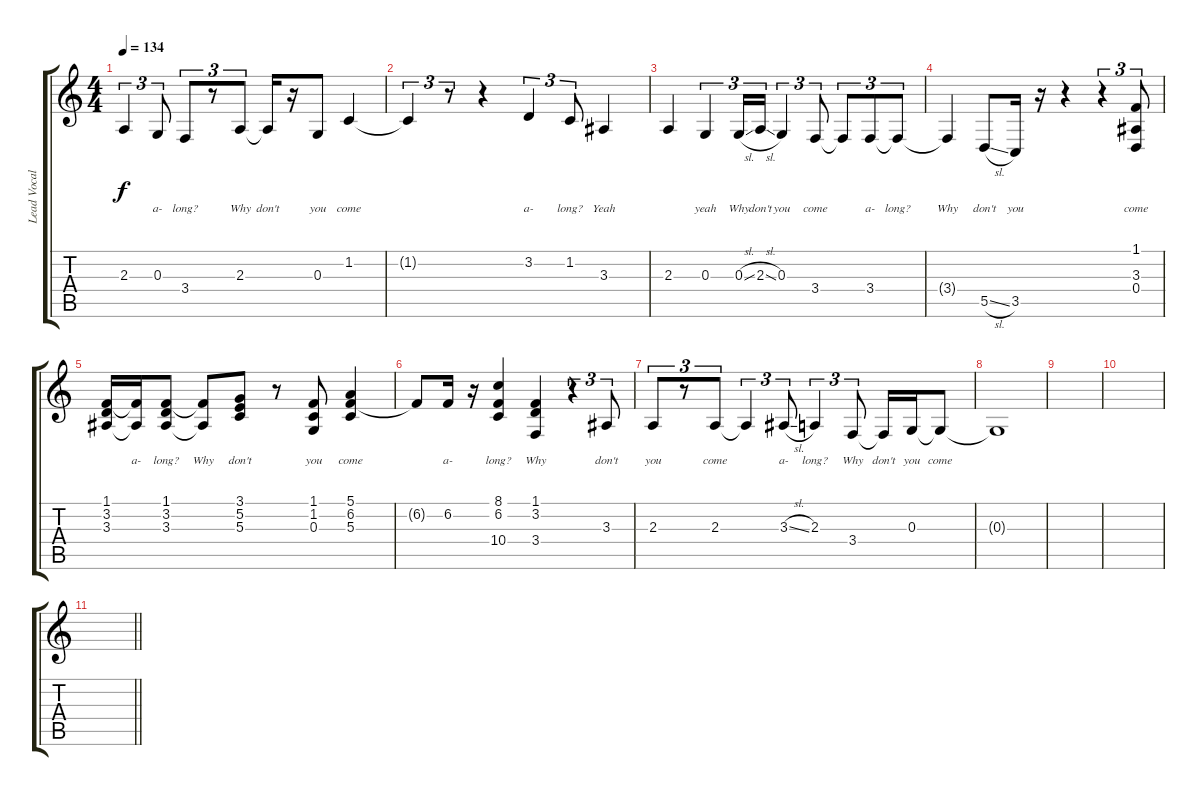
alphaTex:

\track ("Lead Vocals" "Lead Vocal") {instrument voiceoohs}
\staff {score tabs}
\tuning (E4 B3 G3 D3 A2 E2) {hide}
\ts (4 4)
\tempo 134
\clef g2
\ks c
2.3.4{tu (3 2) lyrics (0 "") lyrics (1 "") lyrics (2 "") lyrics (3 "") lyrics (4 "") dy f} 0.3.8{tu (3 2) lyrics (0 "a-") lyrics (1 "") lyrics (2 "") lyrics (3 "") lyrics (4 "")} 3.4.8{tu (3 2) lyrics (0 "long?") lyrics (1 "") lyrics (2 "") lyrics (3 "") lyrics (4 "")} r.8{tu (3 2)} 2.3.8{tu (3 2) lyrics (0 "Why") lyrics (1 "") lyrics (2 "") lyrics (3 "") lyrics (4 "")} 2.3{t}.16{lyrics (0 "don't") lyrics (1 "") lyrics (2 "") lyrics (3 "") lyrics (4 "")} r.16 0.3.8{lyrics (0 "you") lyrics (1 "") lyrics (2 "") lyrics (3 "") lyrics (4 "")} 1.2.4{lyrics (0 "come") lyrics (1 "") lyrics (2 "") lyrics (3 "") lyrics (4 "")} |
1.2{t}.4{tu (3 2) lyrics (0 "") lyrics (1 "") lyrics (2 "") lyrics (3 "") lyrics (4 "")} r.8{tu (3 2)} r.4 3.2.4{tu (3 2) lyrics (0 "a-") lyrics (1 "") lyrics (2 "") lyrics (3 "") lyrics (4 "")} 1.2.8{tu (3 2) lyrics (0 "long?") lyrics (1 "") lyrics (2 "") lyrics (3 "") lyrics (4 "")} 3.3.4{lyrics (0 "Yeah") lyrics (1 "") lyrics (2 "") lyrics (3 "") lyrics (4 "")} |
2.3.4{lyrics (0 "") lyrics (1 "") lyrics (2 "") lyrics (3 "") lyrics (4 "")} 0.3.4{tu (3 2) lyrics (0 "yeah") lyrics (1 "") lyrics (2 "") lyrics (3 "") lyrics (4 "")} 0.3{sl}.16{tu (3 2) lyrics (0 "Why") lyrics (1 "") lyrics (2 "") lyrics (3 "") lyrics (4 "")} 2.3{sl}.16{tu (3 2) lyrics (0 "don't") lyrics (1 "") lyrics (2 "") lyrics (3 "") lyrics (4 "")} 0.3.4{tu (3 2) lyrics (0 "you") lyrics (1 "") lyrics (2 "") lyrics (3 "") lyrics (4 "")} 3.4.8{tu (3 2) lyrics (0 "come") lyrics (1 "") lyrics (2 "") lyrics (3 "") lyrics (4 "")} 3.4{t}.8{tu (3 2) lyrics (0 "") lyrics (1 "") lyrics (2 "") lyrics (3 "") lyrics (4 "")} 3.4.8{tu (3 2) lyrics (0 "a-") lyrics (1 "") lyrics (2 "") lyrics (3 "") lyrics (4 "")} 3.4{t}.8{tu (3 2) lyrics (0 "long?") lyrics (1 "") lyrics (2 "") lyrics (3 "") lyrics (4 "")} |
3.4{t}.4{lyrics (0 "Why") lyrics (1 "") lyrics (2 "") lyrics (3 "") lyrics (4 "")} 5.5{sl}.8{lyrics (0 "don't") lyrics (1 "") lyrics (2 "") lyrics (3 "") lyrics (4 "")} 3.5.16{lyrics (0 "you") lyrics (1 "") lyrics (2 "") lyrics (3 "") lyrics (4 "")} r.16 r.4 r.4{tu (3 2)} (1.1 3.3 0.4).8{tu (3 2) lyrics (0 "come") lyrics (1 "") lyrics (2 "") lyrics (3 "") lyrics (4 "")} |
(1.1 3.2 3.3).16{lyrics (0 "") lyrics (1 "") lyrics (2 "") lyrics (3 "") lyrics (4 "")} (1.1{t} 3.3{t}).16{lyrics (0 "a-") lyrics (1 "") lyrics (2 "") lyrics (3 "") lyrics (4 "")} (1.1 3.2 3.3).8{lyrics (0 "long?") lyrics (1 "") lyrics (2 "") lyrics (3 "") lyrics (4 "")} (1.1{t} 3.3{t}).8{lyrics (0 "Why") lyrics (1 "") lyrics (2 "") lyrics (3 "") lyrics (4 "")} (3.1 5.2 5.3).8{lyrics (0 "don't") lyrics (1 "") lyrics (2 "") lyrics (3 "") lyrics (4 "")} r.8 (1.1 1.2 0.3).8{lyrics (0 "you") lyrics (1 "") lyrics (2 "") lyrics (3 "") lyrics (4 "")} (5.1 6.2 5.3).4{lyrics (0 "come") lyrics (1 "") lyrics (2 "") lyrics (3 "") lyrics (4 "")} |
6.2{t}.8{lyrics (0 "") lyrics (1 "") lyrics (2 "") lyrics (3 "") lyrics (4 "")} 6.2.16{lyrics (0 "a-") lyrics (1 "") lyrics (2 "") lyrics (3 "") lyrics (4 "")} r.16 (8.1 6.2 10.4).4{lyrics (0 "long?") lyrics (1 "") lyrics (2 "") lyrics (3 "") lyrics (4 "")} (1.1 3.2 3.4).4{lyrics (0 "Why") lyrics (1 "") lyrics (2 "") lyrics (3 "") lyrics (4 "")} r.4{tu (3 2)} 3.3.8{tu (3 2) lyrics (0 "don't") lyrics (1 "") lyrics (2 "") lyrics (3 "") lyrics (4 "")} |
2.3.8{tu (3 2) lyrics (0 "you") lyrics (1 "") lyrics (2 "") lyrics (3 "") lyrics (4 "")} r.8{tu (3 2)} 2.3.8{tu (3 2) lyrics (0 "come") lyrics (1 "") lyrics (2 "") lyrics (3 "") lyrics (4 "")} 2.3{t}.4{tu (3 2) lyrics (0 "") lyrics (1 "") lyrics (2 "") lyrics (3 "") lyrics (4 "")} 3.3{sl}.8{tu (3 2) lyrics (0 "a-") lyrics (1 "") lyrics (2 "") lyrics (3 "") lyrics (4 "")} 2.3.4{tu (3 2) lyrics (0 "long?") lyrics (1 "") lyrics (2 "") lyrics (3 "") lyrics (4 "")} 3.4.8{tu (3 2) lyrics (0 "Why") lyrics (1 "") lyrics (2 "") lyrics (3 "") lyrics (4 "")} 3.4{t}.16{lyrics (0 "don't") lyrics (1 "") lyrics (2 "") lyrics (3 "") lyrics (4 "")} 0.3.16{lyrics (0 "you") lyrics (1 "") lyrics (2 "") lyrics (3 "") lyrics (4 "")} 0.3{t}.8{lyrics (0 "come") lyrics (1 "") lyrics (2 "") lyrics (3 "") lyrics (4 "")} |
0.3{t}.1{lyrics (0 "") lyrics (1 "") lyrics (2 "") lyrics (3 "") lyrics (4 "")} |
|
|
\barLineRight lightlight
